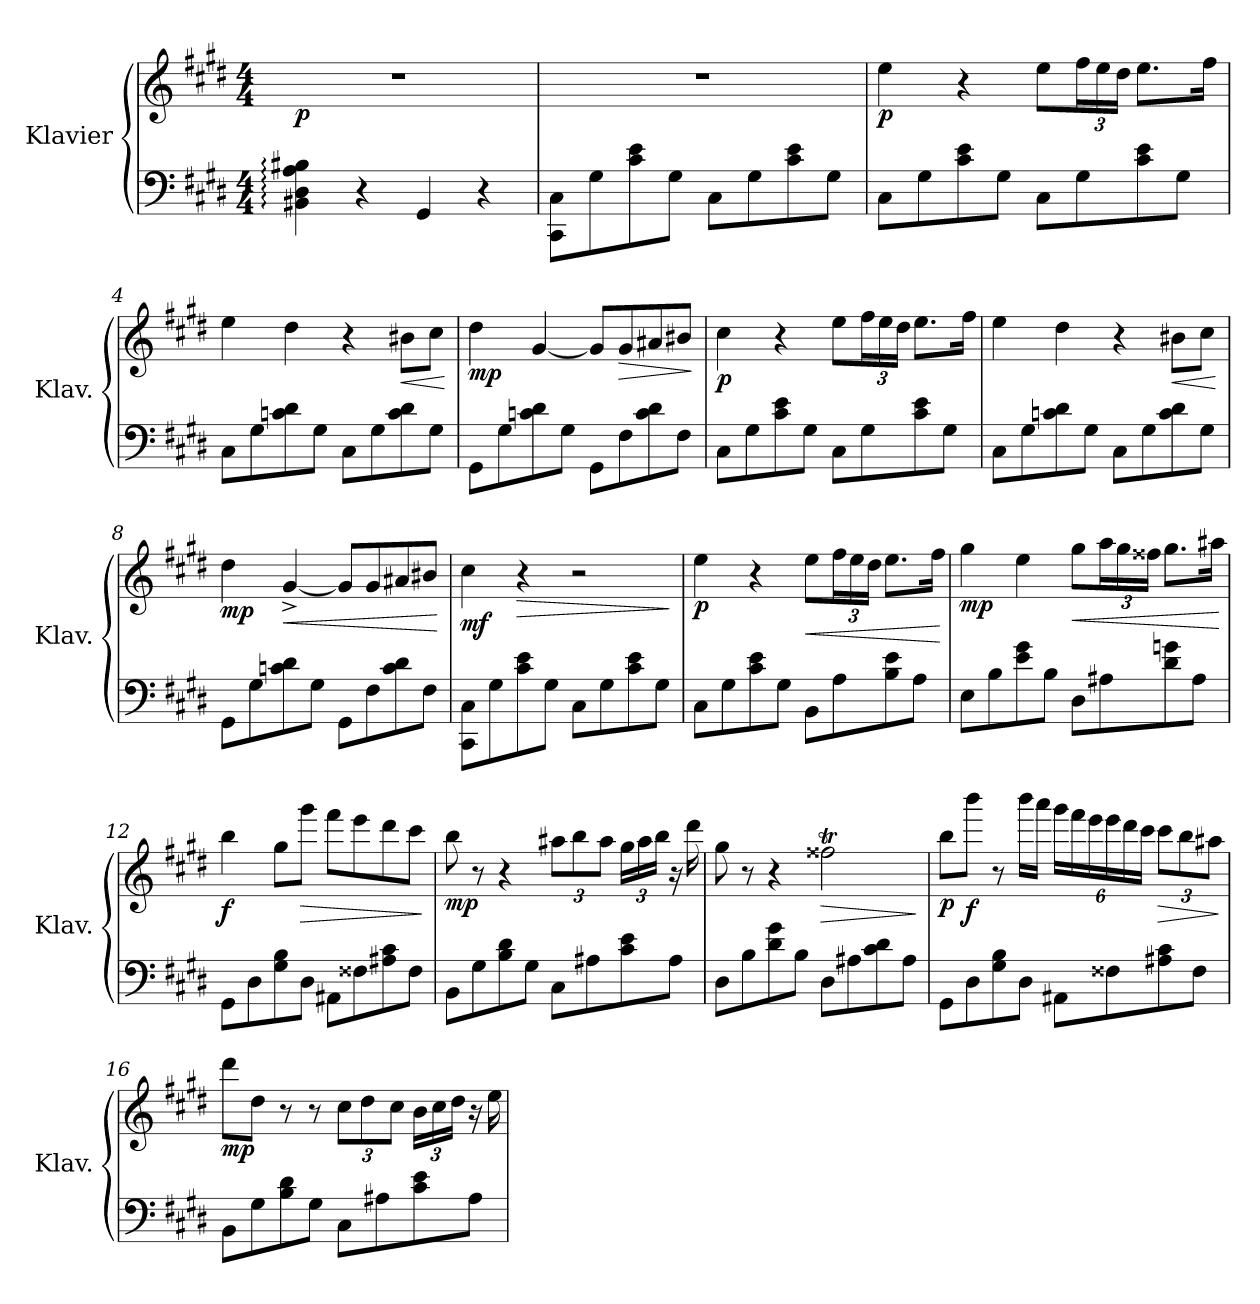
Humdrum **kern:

**kern	**kern	**dynam
*part1	*part1	*part1
*staff2	*staff1	*staff1/2
*I"Klavier	*	*
*I'Klav.	*	*
*clefF4	*clefG2	*
*k[f#c#g#d#]	*k[f#c#g#d#]	*
*M4/4	*M4/4	*
*MM80	*MM80	*
=1	=1	=1
!	!	!LO:DY:b
4BB#X\: 4D#\: 4A\: 4B#X\:	1r	p
4r	.	.
4GG#/	.	.
4r	.	.
=2	=2	=2
8CC#\ 8C#\L	1r	.
8G#\	.	.
8c#\ 8e\	.	.
8G#\J	.	.
8C#\L	.	.
8G#\	.	.
8c#\ 8e\	.	.
8G#\J	.	.
=3	=3	=3
!	!	!LO:DY:b
8C#\L	4ee\	p
8G#\	.	.
8c#\ 8e\	4r	.
8G#\J	.	.
8C#\L	8ee\L	.
*	*Xbrackettup	*
8G#\	24ff#\L	.
.	24ee\	.
.	24dd#\JJ	.
8c#\ 8e\	8.ee\L	.
8G#\J	.	.
.	16ff#\Jk	.
=4	=4	=4
8C#\L	4ee\	.
8G#\	.	.
8cn\ 8d#\	4dd#\	.
8G#\J	.	.
8C#\L	4r	.
8G#\	.	.
!	!	!LO:HP:b
8c\ 8d#\	8b#X\L	<
8G#\J	8cc#\J	.
.	.	[
!!LO:LB:g=z
=5	=5	=5
!	!	!LO:DY:b
8GG#\L	4dd#\	mp
8G#\	.	.
8cn\ 8d#\	[4g#/	.
8G#\J	.	.
8GG#\L	8g#/L]	.
!	!	!LO:HP:b
8F#\	8g#/	>
8c\ 8d#\	8a#X/	.
8F#\J	8b#X/J	.
.	.	]
=6	=6	=6
!	!	!LO:DY:b
8C#\L	4cc#\	p
8G#\	.	.
8c#\ 8e\	4r	.
8G#\J	.	.
8C#\L	8ee\L	.
8G#\	24ff#\L	.
.	24ee\	.
.	24dd#\JJ	.
8c#\ 8e\	8.ee\L	.
8G#\J	.	.
.	16ff#\Jk	.
=7	=7	=7
8C#\L	4ee\	.
8G#\	.	.
8cn\ 8d#\	4dd#\	.
8G#\J	.	.
8C#\L	4r	.
8G#\	.	.
!	!	!LO:HP:b
8c\ 8d#\	8b#X\L	<
8G#\J	8cc#\J	.
.	.	[
=8	=8	=8
!	!	!LO:DY:b
8GG#\L	4dd#\	mp
8G#\	.	.
!	!	!LO:HP:b
8cn\ 8d#\	[4g#^/	<
8G#\J	.	.
8GG#\L	8g#/L]	.
8F#\	8g#/	.
8c\ 8d#\	8a#X/	.
8F#\J	8b#X/J	.
.	.	[
!!LO:LB:g=z
=9	=9	=9
!	!	!LO:DY:b
8CC#\ 8C#\L	4cc#\	mf
8G#\	.	.
!	!	!LO:HP:b
8c#\ 8e\	4r	>
8G#\J	.	.
8C#\L	2r	.
8G#\	.	.
8c#\ 8e\	.	.
8G#\J	.	.
.	.	]
=10	=10	=10
!	!	!LO:DY:b
8C#\L	4ee\	p
8G#\	.	.
8c#\ 8e\	4r	.
8G#\J	.	.
!	!	!LO:HP:b
8BB\L	8ee\L	<
8A\	24ff#\L	.
.	24ee\	.
.	24dd#\JJ	.
8B\ 8e\	8.ee\L	.
8A\J	.	.
.	16ff#\Jk	.
.	.	[
=11	=11	=11
!	!	!LO:DY:b
8E\L	4gg#\	mp
8B\	.	.
8e\ 8g#\	4ee\	.
8B\J	.	.
!	!	!LO:HP:b
8D#\L	8gg#\L	<
8A#X\	24aa\L	.
.	24gg#\	.
.	24ff##X\JJ	.
8d#\ 8gn\	8.gg#\L	.
8A#\J	.	.
.	16aa#X\Jk	.
.	.	[
=12	=12	=12
!	!	!LO:DY:b
8GG#\L	4bb\	f
8D#\	.	.
8G#\ 8B\	8gg#\L	.
!	!	!LO:HP:b
8D#\J	8ggg#\J	>
8AA#X\L	8fff#\L	.
8F##X\	8eee\	.
8A#X\ 8c#\	8ddd#\	.
8F##\J	8ccc#\J	.
.	.	]
!!LO:LB:g=z
=13	=13	=13
!	!	!LO:DY:b
8BB\L	8bb\	mp
8G#\	8r	.
8B\ 8d#\	4r	.
8G#\J	.	.
8C#\L	12aa#X\L	.
.	12bb\	.
8A#X\	.	.
.	12aa#\J	.
8c#\ 8e\	24gg#\LL	.
.	24aa#\	.
.	24bb\JJ	.
8A#\J	16r	.
.	16ddd#\	.
=14	=14	=14
8D#\L	8gg#\	.
8B\	8r	.
8d#\ 8g#\	4r	.
8B\J	.	.
!	!	!LO:HP:b
8D#\L	2ff##Xt\	>
8A#X\	.	.
8c#\ 8d#\	.	.
8A#\J	.	.
.	.	]
=15	=15	=15
!	!	!LO:DY:b
8GG#\L	8bb\L	p
!	!	!LO:DY:b
8D#\	8bbb\J	f
8G#\ 8B\	8r	.
8D#\J	16bbb\LL	.
.	16aaa\JJ	.
8AA#X\L	24ggg#\LL	.
.	24fff#\	.
.	24eee\	.
8F##X\	24eee\	.
.	24ddd#\	.
.	24ccc#\JJ	.
!	!	!LO:HP:b
8A#X\ 8c#\	12ccc#\L	>
.	12bb\	.
8F##\J	.	.
.	12aa#X\J	.
.	.	]
!!LO:LB:g=z
=16	=16	=16
!	!	!LO:DY:b
8BB\L	8ddd#\L	mp
8G#\	8dd#\J	.
8B\ 8d#\	8r	.
8G#\J	8r	.
8C#\L	12cc#\L	.
.	12dd#\	.
8A#X\	.	.
.	12cc#\J	.
8c#\ 8e\	24b\LL	.
.	24cc#\	.
.	24dd#\JJ	.
8A#\J	16r	.
.	16ee\	.
=	=	=
*-	*-	*-
